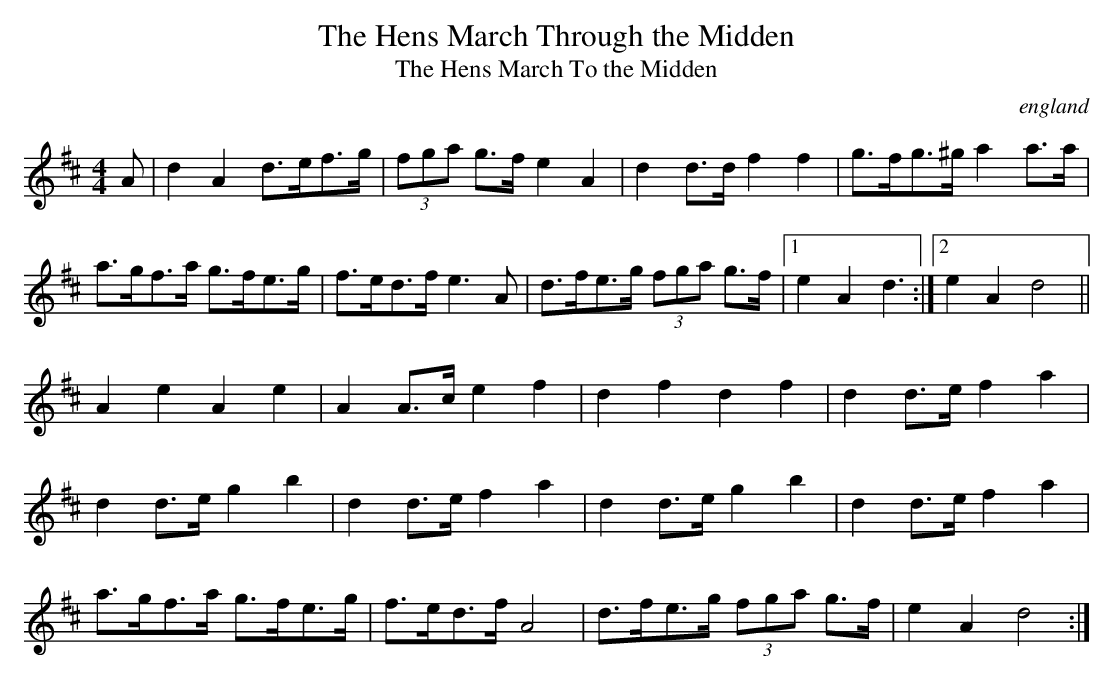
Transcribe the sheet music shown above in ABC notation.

X:1
T:Hens March Through the Midden, The
T:Hens March To the Midden, The
O:england
M:4/4
L:1/8
K:D
A|d2 A2 d>ef>g|(3fga g>f e2 A2|d2 d>d f2 f2|g>fg>^g a2 a>a|
a>gf>a g>fe>g|f>ed>f e3 A|d>fe>g (3fga g>f|1e2 A2 d3:|]2e2 A2 d4||
A2 e2 A2 e2|A2 A>c e2 f2|d2 f2 d2 f2|d2 d>e f2 a2|
d2 d>e g2 b2|d2 d>e f2 a2|d2 d>e g2 b2|d2 d>e f2 a2|
a>gf>a g>fe>g|f>ed>f A4|d>fe>g (3fga g>f|e2 A2 d4:|]
